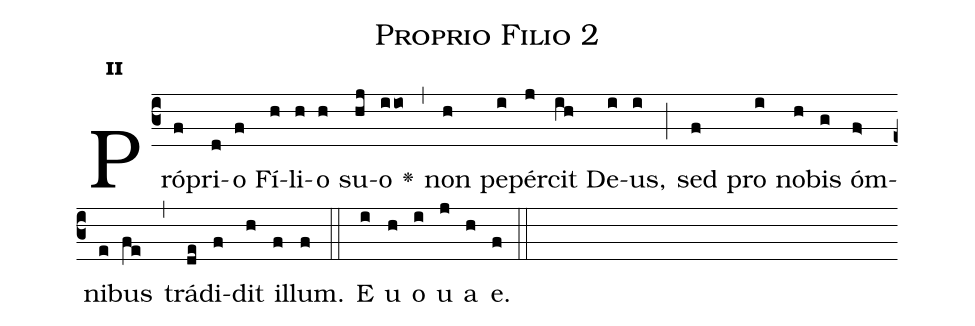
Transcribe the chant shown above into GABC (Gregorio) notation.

name:Proprio Filio 2;
office-part:Antiphona;
mode:2;
%%
initial-style: 1;
name: Proprio Filio 2
book: Antiphonae & Responsoria/Tomus II, p. 34;
occasion: Hebdomada II Quadragesimae Dominica;
office-part: Vesperae II Ant 3;
user-notes: ;
commentary: ;
annotation: 2*a;
centering-scheme: english;
fontsize: 12;
font: OFLSortsMillGoudy;
height: 11;
width: 4.5;
%%
(c3)Pró(f)pri(d)o(f) Fí(h)li(h)o(h) su(hj)o(iio) <v>\greheightstar</v>(,) non(h) pe(i)pér(j)cit(ih) De(i)us,(i) (;) sed(f) pro(i) no(h)bis(g) óm(f>)ni(e)bus(fe) (,) trá(de)di(f)dit(h) il(f)lum.(f) (::)
E(i) u(h) o(i) u(j) a(h) e.(f) (::)
